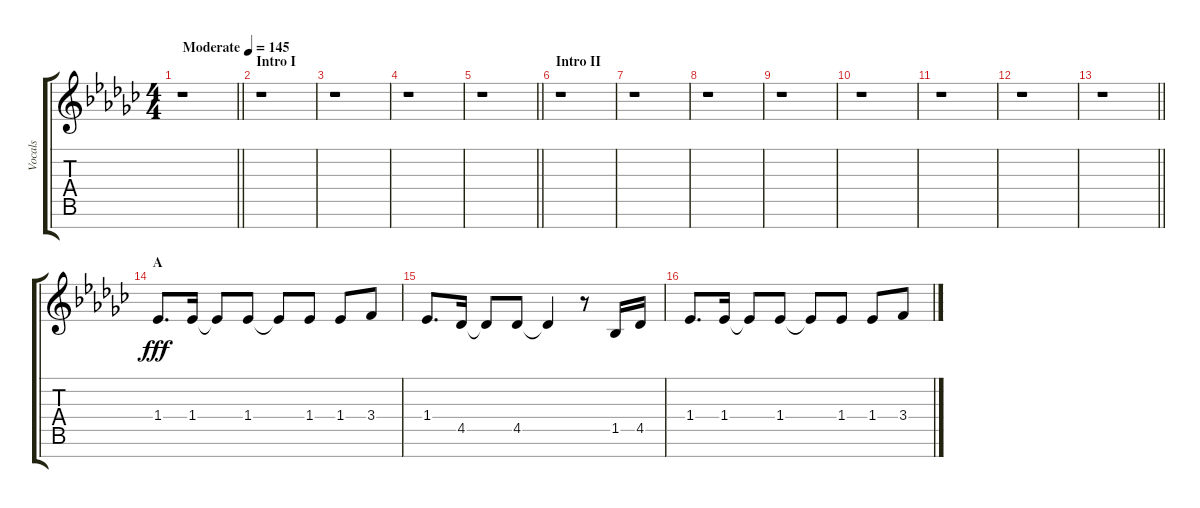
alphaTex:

\track ("Vocals" "Vocals") {instrument voiceoohs}
\staff {score tabs}
\tuning (E5 B4 G4 D4 A3 E3 B2) {hide}
\ts (4 4)
\tempo (145 "Moderate")
\clef g2
\barLineRight lightlight
\ks gb
r.1{dy fff instrument voiceoohs} |
\section ("" "Intro I")
r.1 |
r.1 |
r.1 |
\barLineRight lightlight
r.1 |
\section ("" "Intro II")
r.1 |
r.1 |
r.1 |
r.1 |
r.1 |
r.1 |
r.1 |
\barLineRight lightlight
r.1 |
\section ("" "A")
1.4.8{d} 1.4.16 1.4{t}.8 1.4.8 1.4{t}.8 1.4.8 1.4.8 3.4.8 |
1.4.8{d} 4.5.16 4.5{t}.8 4.5.8 4.5{t}.4 r.8 1.5.16 4.5.16 |
1.4.8{d} 1.4.16 1.4{t}.8 1.4.8 1.4{t}.8 1.4.8 1.4.8 3.4.8
